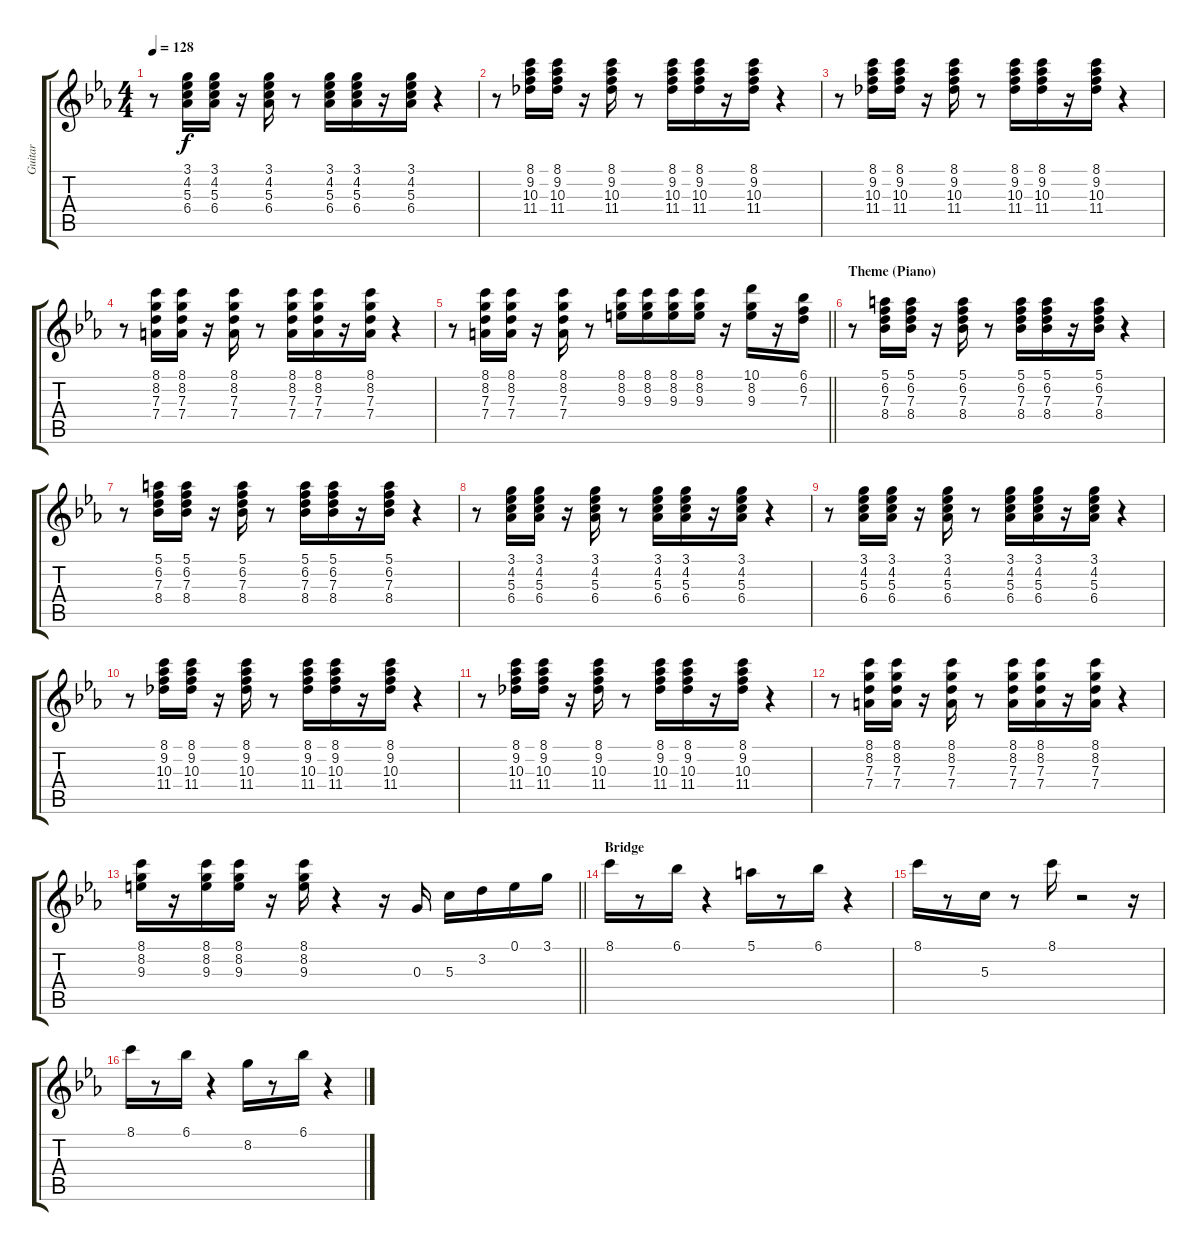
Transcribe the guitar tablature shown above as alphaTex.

\track ("Guitar" "Guitar") {instrument distortionguitar}
\staff {score tabs}
\tuning (E4 B3 G3 D3 A2 E2) {hide}
\ts (4 4)
\tempo 128
\clef g2
\ks cminor
r.8{dy f} (3.1 4.2 5.3 6.4).16 (3.1 4.2 5.3 6.4).16 r.16 (3.1 4.2 5.3 6.4).16 r.8 (3.1 4.2 5.3 6.4).16 (3.1 4.2 5.3 6.4).16 r.16 (3.1 4.2 5.3 6.4).16 r.4 |
r.8 (8.1 9.2 10.3 11.4).16 (8.1 9.2 10.3 11.4).16 r.16 (8.1 9.2 10.3 11.4).16 r.8 (8.1 9.2 10.3 11.4).16 (8.1 9.2 10.3 11.4).16 r.16 (8.1 9.2 10.3 11.4).16 r.4 |
r.8 (8.1 9.2 10.3 11.4).16 (8.1 9.2 10.3 11.4).16 r.16 (8.1 9.2 10.3 11.4).16 r.8 (8.1 9.2 10.3 11.4).16 (8.1 9.2 10.3 11.4).16 r.16 (8.1 9.2 10.3 11.4).16 r.4 |
r.8 (8.1 8.2 7.3 7.4).16 (8.1 8.2 7.3 7.4).16 r.16 (8.1 8.2 7.3 7.4).16 r.8 (8.1 8.2 7.3 7.4).16 (8.1 8.2 7.3 7.4).16 r.16 (8.1 8.2 7.3 7.4).16 r.4 |
\barLineRight lightlight
r.8 (8.1 8.2 7.3 7.4).16 (8.1 8.2 7.3 7.4).16 r.16 (8.1 8.2 7.3 7.4).16 r.8 (8.1 8.2 9.3).16 (8.1 8.2 9.3).16 (8.1 8.2 9.3).16 (8.1 8.2 9.3).16 r.16 (10.1 8.2 9.3).16 r.16 (6.1 6.2 7.3).16 |
\section ("" "Theme (Piano)")
r.8 (5.1 6.2 7.3 8.4).16 (5.1 6.2 7.3 8.4).16 r.16 (5.1 6.2 7.3 8.4).16 r.8 (5.1 6.2 7.3 8.4).16 (5.1 6.2 7.3 8.4).16 r.16 (5.1 6.2 7.3 8.4).16 r.4 |
r.8 (5.1 6.2 7.3 8.4).16 (5.1 6.2 7.3 8.4).16 r.16 (5.1 6.2 7.3 8.4).16 r.8 (5.1 6.2 7.3 8.4).16 (5.1 6.2 7.3 8.4).16 r.16 (5.1 6.2 7.3 8.4).16 r.4 |
r.8 (3.1 4.2 5.3 6.4).16 (3.1 4.2 5.3 6.4).16 r.16 (3.1 4.2 5.3 6.4).16 r.8 (3.1 4.2 5.3 6.4).16 (3.1 4.2 5.3 6.4).16 r.16 (3.1 4.2 5.3 6.4).16 r.4 |
r.8 (3.1 4.2 5.3 6.4).16 (3.1 4.2 5.3 6.4).16 r.16 (3.1 4.2 5.3 6.4).16 r.8 (3.1 4.2 5.3 6.4).16 (3.1 4.2 5.3 6.4).16 r.16 (3.1 4.2 5.3 6.4).16 r.4 |
r.8 (8.1 9.2 10.3 11.4).16 (8.1 9.2 10.3 11.4).16 r.16 (8.1 9.2 10.3 11.4).16 r.8 (8.1 9.2 10.3 11.4).16 (8.1 9.2 10.3 11.4).16 r.16 (8.1 9.2 10.3 11.4).16 r.4 |
r.8 (8.1 9.2 10.3 11.4).16 (8.1 9.2 10.3 11.4).16 r.16 (8.1 9.2 10.3 11.4).16 r.8 (8.1 9.2 10.3 11.4).16 (8.1 9.2 10.3 11.4).16 r.16 (8.1 9.2 10.3 11.4).16 r.4 |
r.8 (8.1 8.2 7.3 7.4).16 (8.1 8.2 7.3 7.4).16 r.16 (8.1 8.2 7.3 7.4).16 r.8 (8.1 8.2 7.3 7.4).16 (8.1 8.2 7.3 7.4).16 r.16 (8.1 8.2 7.3 7.4).16 r.4 |
\barLineRight lightlight
(8.1 8.2 9.3).16 r.16 (8.1 8.2 9.3).16 (8.1 8.2 9.3).16 r.16 (8.1 8.2 9.3).16 r.4 r.16 0.3.16{volume 14 instrument overdrivenguitar} 5.3.16 3.2.16 0.1.16 3.1.16 |
\section ("" "Bridge")
8.1.16 r.8 6.1.16 r.4 5.1.16 r.8 6.1.16 r.4 |
8.1.16 r.8 5.3.16 r.8 8.1.16 r.2 r.16 |
8.1.16 r.8 6.1.16 r.4 8.2.16 r.8 6.1.16 r.4
